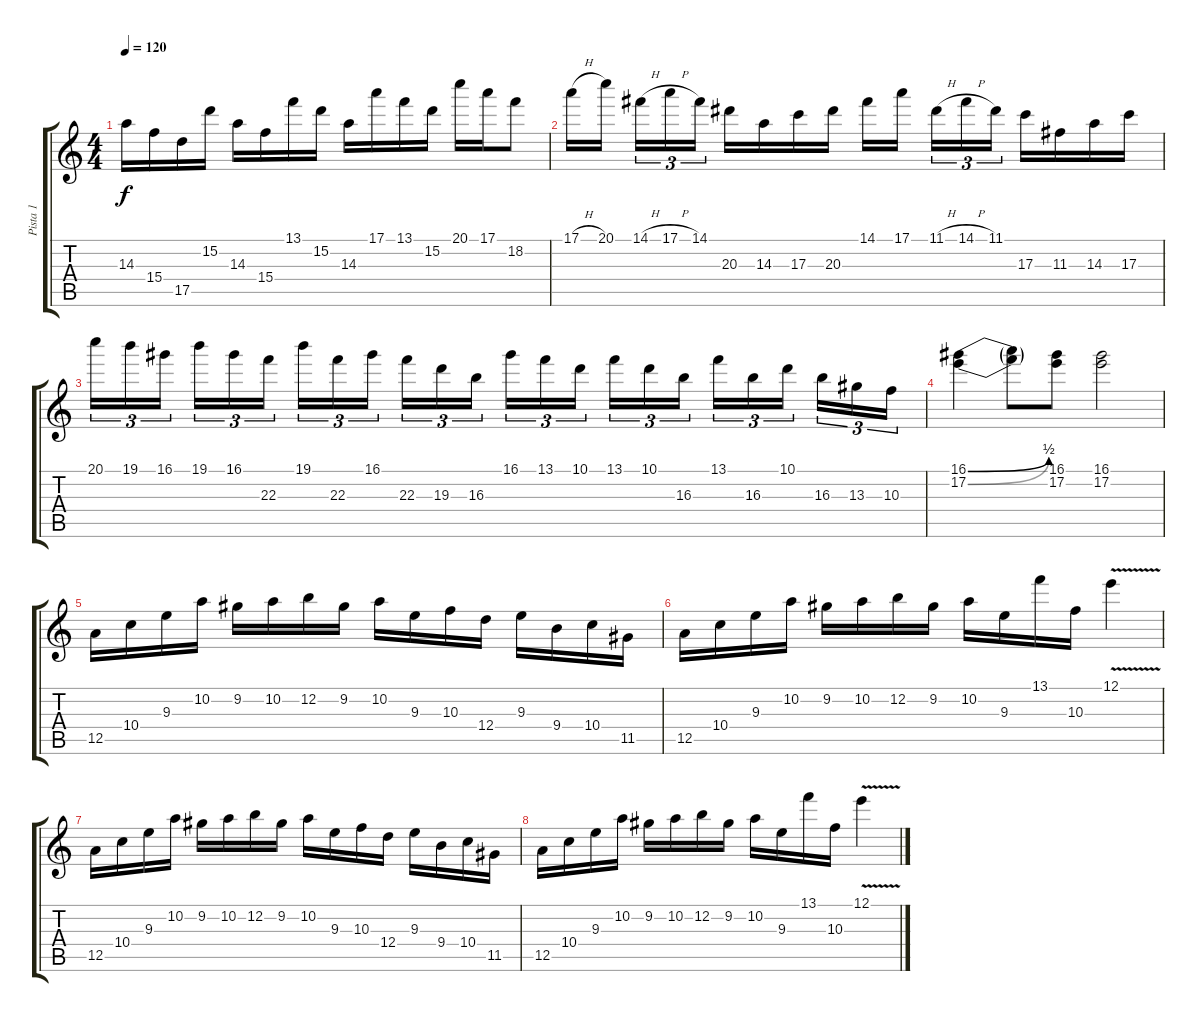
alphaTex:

\track ("Pista 1" "Pista 1") {instrument distortionguitar}
\staff {score tabs}
\tuning (E4 B3 G3 D3 A2 E2) {hide}
\ts (4 4)
\tempo 120
\clef g2
\ks c
14.3.16{dy f} 15.4.16 17.5.16 15.2.16 14.3.16 15.4.16 13.1.16 15.2.16 14.3.16 17.1.16 13.1.16 15.2.16 20.1.16 17.1.16 18.2.8 |
17.1{h}.16 20.1.16 14.1{h}.16{tu (3 2)} 17.1{h}.16{tu (3 2)} 14.1.16{tu (3 2)} 20.3.16 14.3.16 17.3.16 20.3.16 14.1.16 17.1.16 11.1{h}.16{tu (3 2)} 14.1{h}.16{tu (3 2)} 11.1.16{tu (3 2)} 17.3.16 11.3.16 14.3.16 17.3.16 |
20.1.16{tu (3 2)} 19.1.16{tu (3 2)} 16.1.16{tu (3 2)} 19.1.16{tu (3 2)} 16.1.16{tu (3 2)} 22.3.16{tu (3 2)} 19.1.16{tu (3 2)} 22.3.16{tu (3 2)} 16.1.16{tu (3 2)} 22.3.16{tu (3 2)} 19.3.16{tu (3 2)} 16.3.16{tu (3 2)} 16.1.16{tu (3 2)} 13.1.16{tu (3 2)} 10.1.16{tu (3 2)} 13.1.16{tu (3 2)} 10.1.16{tu (3 2)} 16.3.16{tu (3 2)} 13.1.16{tu (3 2)} 16.3.16{tu (3 2)} 10.1.16{tu (3 2)} 16.3.16{tu (3 2)} 13.3.16{tu (3 2)} 10.3.16{tu (3 2)} |
(16.1{be (bend 0 0 60 2)} 17.2{be (bend 0 0 60 2)}).4 (16.1{t} 17.2{t}).8 (16.1 17.2).8 (16.1 17.2).2 |
12.5.16 10.4.16 9.3.16 10.2.16 9.2.16 10.2.16 12.2.16 9.2.16 10.2.16 9.3.16 10.3.16 12.4.16 9.3.16 9.4.16 10.4.16 11.5.16 |
12.5.16 10.4.16 9.3.16 10.2.16 9.2.16 10.2.16 12.2.16 9.2.16 10.2.16 9.3.16 13.1.16 10.3.16 12.1{v}.4 |
12.5.16 10.4.16 9.3.16 10.2.16 9.2.16 10.2.16 12.2.16 9.2.16 10.2.16 9.3.16 10.3.16 12.4.16 9.3.16 9.4.16 10.4.16 11.5.16 |
12.5.16 10.4.16 9.3.16 10.2.16 9.2.16 10.2.16 12.2.16 9.2.16 10.2.16 9.3.16 13.1.16 10.3.16 12.1{v}.4
